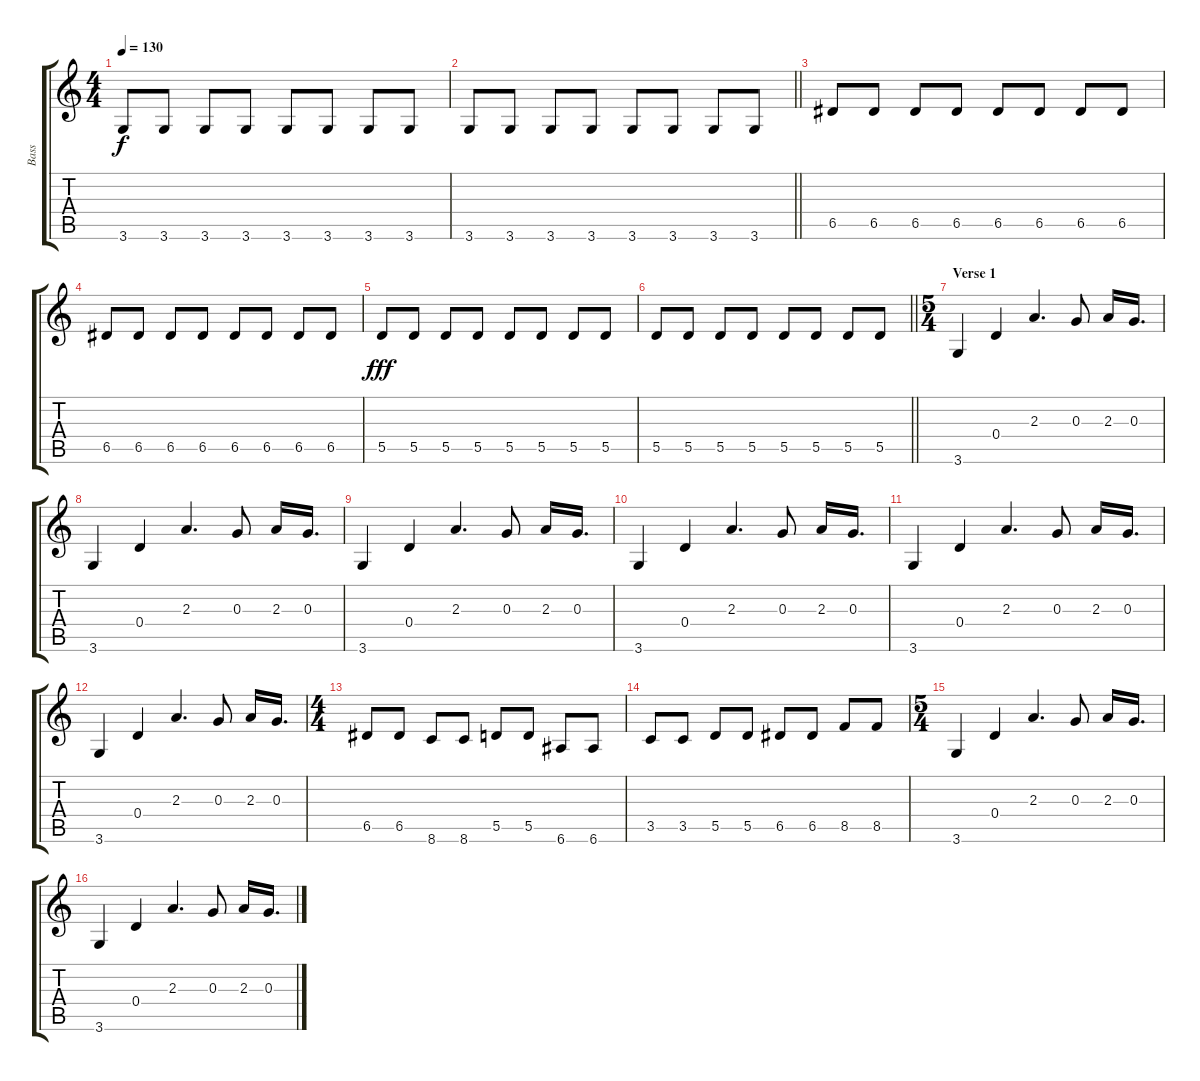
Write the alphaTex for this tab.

\track ("Bass" "Bass") {instrument electricbassfinger}
\staff {score tabs}
\tuning (E4 B3 G3 D3 A2 E2) {hide}
\ts (4 4)
\tempo 130
\clef g2
\ks c
3.6.8{dy f} 3.6.8 3.6.8 3.6.8 3.6.8 3.6.8 3.6.8 3.6.8 |
\barLineRight lightlight
3.6.8 3.6.8 3.6.8 3.6.8 3.6.8 3.6.8 3.6.8 3.6.8 |
6.5.8 6.5.8 6.5.8 6.5.8 6.5.8 6.5.8 6.5.8 6.5.8 |
6.5.8 6.5.8 6.5.8 6.5.8 6.5.8 6.5.8 6.5.8 6.5.8 |
5.5.8{dy fff} 5.5.8 5.5.8 5.5.8 5.5.8 5.5.8 5.5.8 5.5.8 |
\barLineRight lightlight
5.5.8 5.5.8 5.5.8 5.5.8 5.5.8 5.5.8 5.5.8 5.5.8 |
\ts (5 4)
\section ("" "Verse 1")
3.6.4 0.4.4 2.3.4{d} 0.3.8 2.3.16 0.3.16{d} |
3.6.4 0.4.4 2.3.4{d} 0.3.8 2.3.16 0.3.16{d} |
3.6.4 0.4.4 2.3.4{d} 0.3.8 2.3.16 0.3.16{d} |
3.6.4 0.4.4 2.3.4{d} 0.3.8 2.3.16 0.3.16{d} |
3.6.4 0.4.4 2.3.4{d} 0.3.8 2.3.16 0.3.16{d} |
3.6.4 0.4.4 2.3.4{d} 0.3.8 2.3.16 0.3.16{d} |
\ts (4 4)
6.5.8 6.5.8 8.6.8 8.6.8 5.5.8 5.5.8 6.6.8 6.6.8 |
3.5.8 3.5.8 5.5.8 5.5.8 6.5.8 6.5.8 8.5.8 8.5.8 |
\ts (5 4)
3.6.4 0.4.4 2.3.4{d} 0.3.8 2.3.16 0.3.16{d} |
3.6.4 0.4.4 2.3.4{d} 0.3.8 2.3.16 0.3.16{d}
